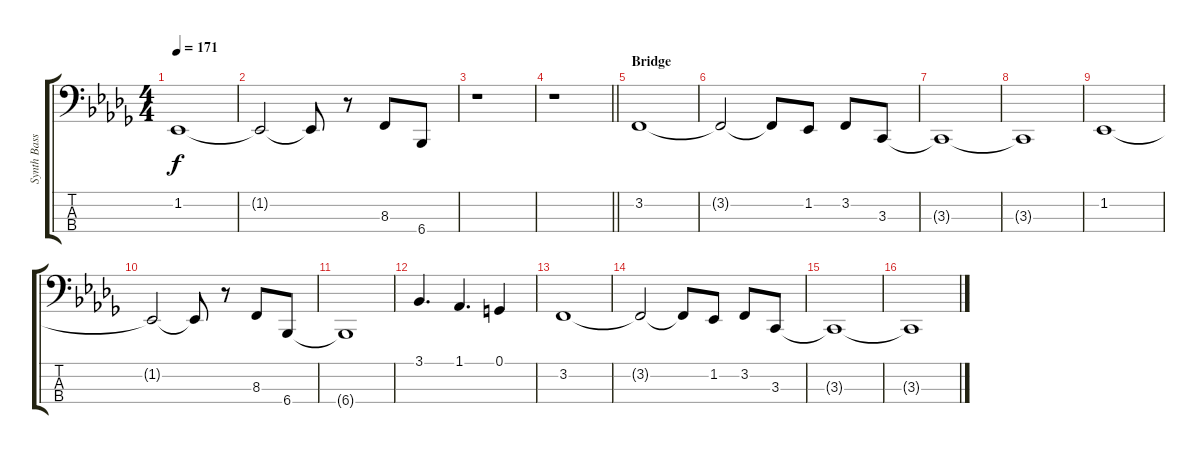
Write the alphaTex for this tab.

\track ("Synth Bass" "Synth Bass") {instrument lead2sawtooth}
\staff {score tabs}
\tuning (G2 D2 A1 E1) {hide}
\ts (4 4)
\tempo 171
\clef f4
\ks db
1.2.1{dy f} |
1.2{t}.2 1.2{t}.8 r.8 8.3.8 6.4.8 |
r.1 |
\barLineRight lightlight
r.1 |
\section ("" "Bridge")
3.2.1 |
3.2{t}.2 3.2{t}.8 1.2.8 3.2.8 3.3.8 |
3.3{t}.1 |
3.3{t}.1 |
1.2.1 |
1.2{t}.2 1.2{t}.8 r.8 8.3.8 6.4.8 |
6.4{t}.1 |
3.1.4{d} 1.1.4{d} 0.1.4 |
3.2.1 |
3.2{t}.2 3.2{t}.8 1.2.8 3.2.8 3.3.8 |
3.3{t}.1 |
3.3{t}.1
